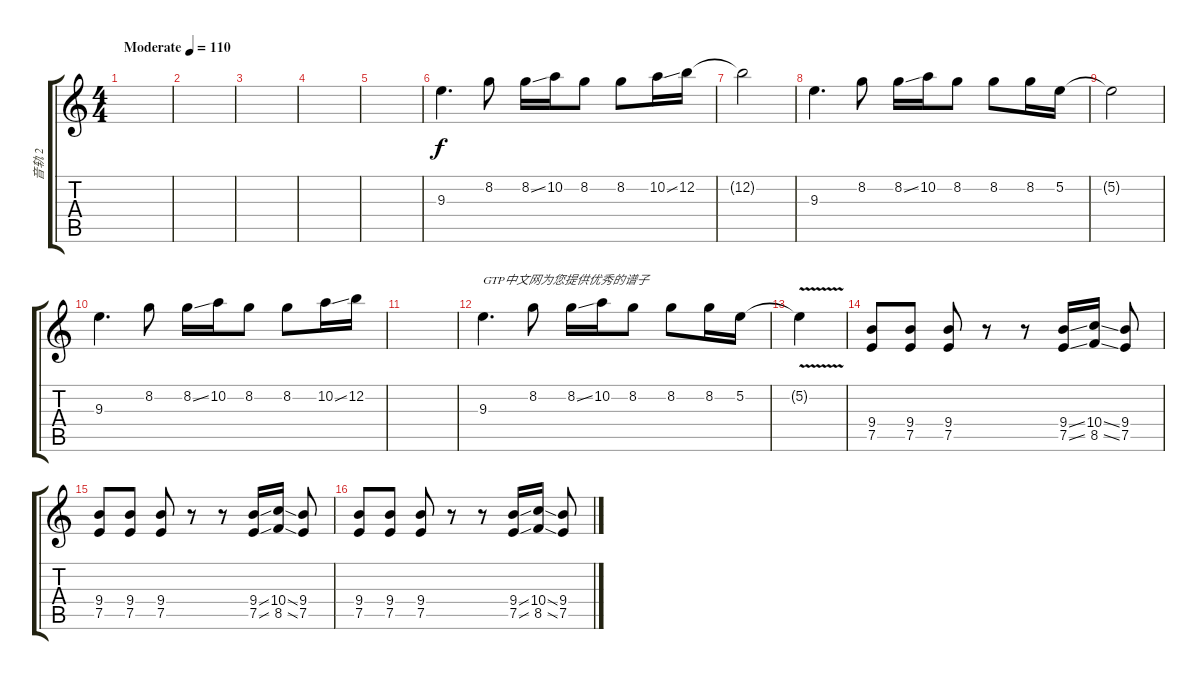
\track ("音轨 2" "音轨 2") {instrument acousticguitarsteel}
\staff {score tabs}
\tuning (E4 B3 G3 D3 A2 E2) {hide}
\ts (4 4)
\tempo (110 "Moderate")
\clef g2
\ks c
|
|
|
|
|
9.3.4{d} 8.2.8 8.2{ss}.16 10.2.16 8.2.8 8.2.8 10.2{ss}.16 12.2.16 |
12.2{t}.2 |
9.3.4{d} 8.2.8 8.2{ss}.16 10.2.16 8.2.8 8.2.8 8.2.16 5.2.16 |
5.2{t}.2 |
9.3.4{d} 8.2.8 8.2{ss}.16 10.2.16 8.2.8 8.2.8 10.2{ss}.16 12.2.16 |
|
9.3.4{d txt "GTP中文网为您提供优秀的谱子"} 8.2.8 8.2{ss}.16 10.2.16 8.2.8 8.2.8 8.2.16 5.2.16 |
5.2{v t}.4 |
(9.4 7.5).8 (9.4 7.5).8 (9.4 7.5).8 r.8 r.8 (9.4{ss} 7.5{ss}).16 (10.4{ss} 8.5{ss}).16 (9.4 7.5).8 |
(9.4 7.5).8 (9.4 7.5).8 (9.4 7.5).8 r.8 r.8 (9.4{ss} 7.5{ss}).16 (10.4{ss} 8.5{ss}).16 (9.4 7.5).8 |
(9.4 7.5).8 (9.4 7.5).8 (9.4 7.5).8 r.8 r.8 (9.4{ss} 7.5{ss}).16 (10.4{ss} 8.5{ss}).16 (9.4 7.5).8
